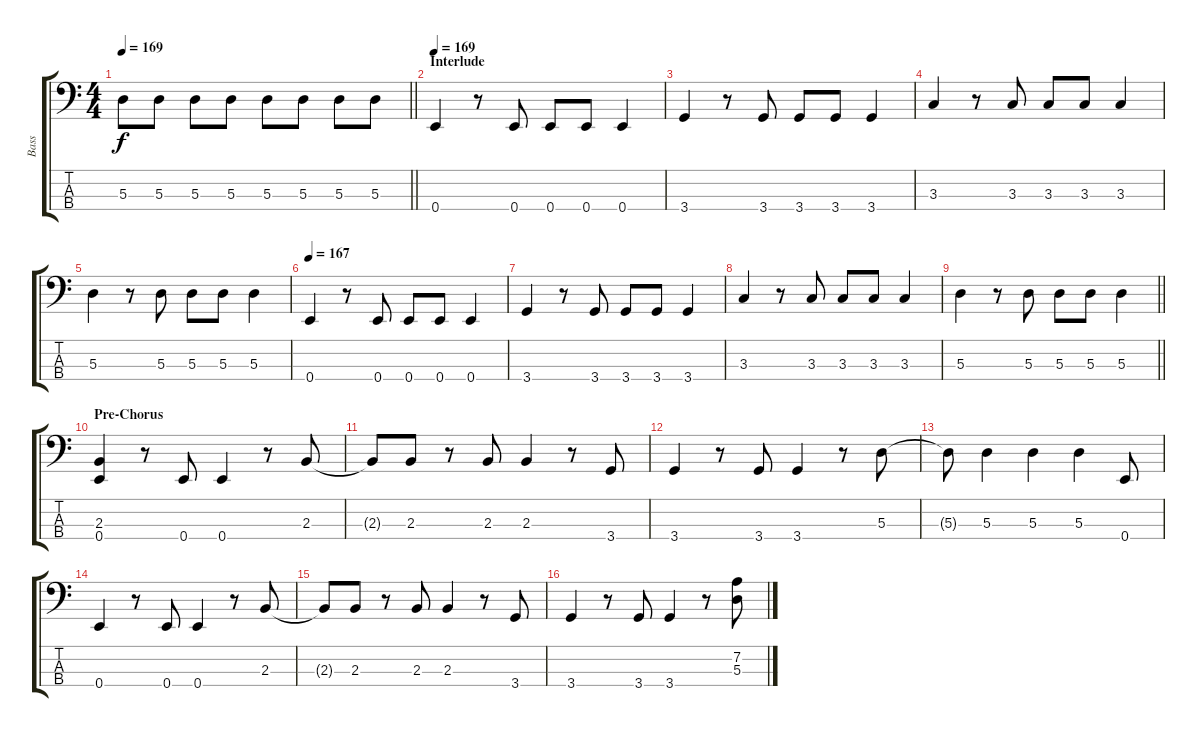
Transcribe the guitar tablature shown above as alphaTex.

\track ("Bass" "Bass") {instrument electricbassfinger}
\staff {score tabs}
\tuning (G2 D2 A1 E1) {hide}
\ts (4 4)
\tempo 169
\clef f4
\barLineRight lightlight
\ks c
5.3{t}.8{dy f} 5.3.8 5.3.8 5.3.8 5.3.8 5.3.8 5.3.8 5.3.8 |
\section ("" "Interlude")
\tempo 169
0.4.4 r.8 0.4.8 0.4.8 0.4.8 0.4.4 |
3.4.4 r.8 3.4.8 3.4.8 3.4.8 3.4.4 |
3.3.4 r.8 3.3.8 3.3.8 3.3.8 3.3.4 |
5.3.4 r.8 5.3.8 5.3.8 5.3.8 5.3.4 |
\tempo 167
0.4.4 r.8 0.4.8 0.4.8 0.4.8 0.4.4 |
3.4.4 r.8 3.4.8 3.4.8 3.4.8 3.4.4 |
3.3.4 r.8 3.3.8 3.3.8 3.3.8 3.3.4 |
\barLineRight lightlight
5.3.4 r.8 5.3.8 5.3.8 5.3.8 5.3.4 |
\section ("" "Pre-Chorus")
(2.3 0.4).4 r.8 0.4.8 0.4.4 r.8 2.3.8 |
2.3{t}.8 2.3.8 r.8 2.3.8 2.3.4 r.8 3.4.8 |
3.4.4 r.8 3.4.8 3.4.4 r.8 5.3.8 |
5.3{t}.8 5.3.4 5.3.4 5.3.4 0.4.8 |
0.4.4 r.8 0.4.8 0.4.4 r.8 2.3.8 |
2.3{t}.8 2.3.8 r.8 2.3.8 2.3.4 r.8 3.4.8 |
3.4.4 r.8 3.4.8 3.4.4 r.8 (7.2 5.3).8
